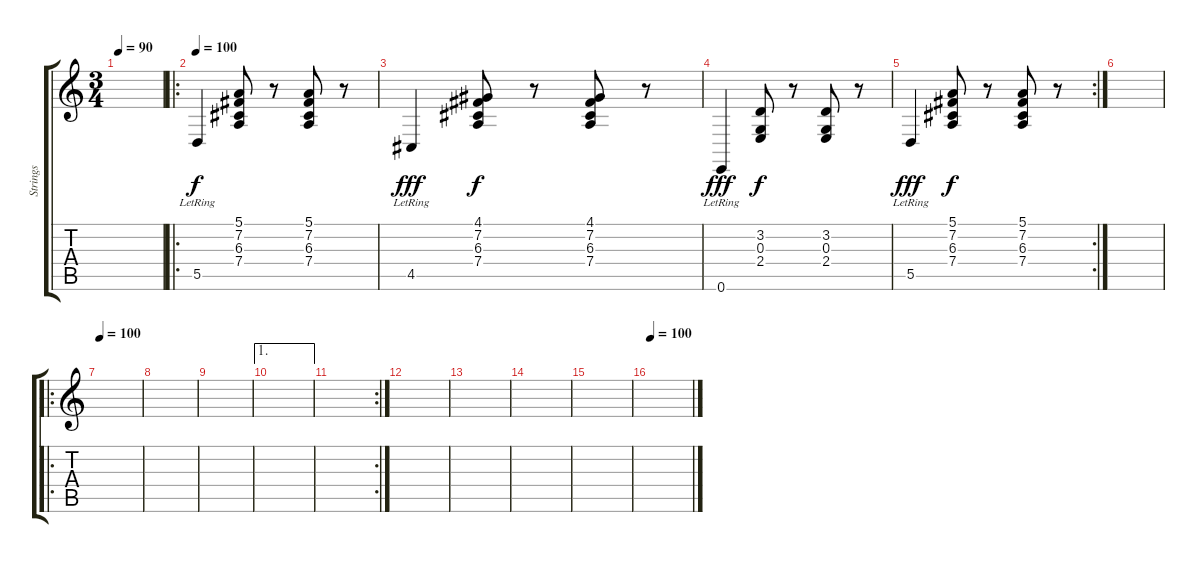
\track ("Strings" "Strings") {instrument stringensemble1}
\staff {score tabs}
\tuning (E4 B3 G3 D3 A2 E2) {hide}
\ts (3 4)
\tempo 90
\clef g2
\ks c
|
\ro
\tempo 100
5.5{lr}.4 (5.1 7.2 6.3 7.4).8 r.8 (5.1 7.2 6.3 7.4).8 r.8 |
4.5{lr}.4{dy fff} (4.1 7.2 6.3 7.4).8{dy f} r.8 (4.1 7.2 6.3 7.4).8 r.8 |
0.6{lr}.4{dy fff} (3.2 0.3 2.4).8{dy f} r.8 (3.2 0.3 2.4).8 r.8 |
\rc 2
5.5{lr}.4{dy fff} (5.1 7.2 6.3 7.4).8{dy f} r.8 (5.1 7.2 6.3 7.4).8 r.8 |
|
\ro
\tempo 100
|
|
|
\ae 1
|
\rc 2
|
|
|
|
|
\tempo 100
